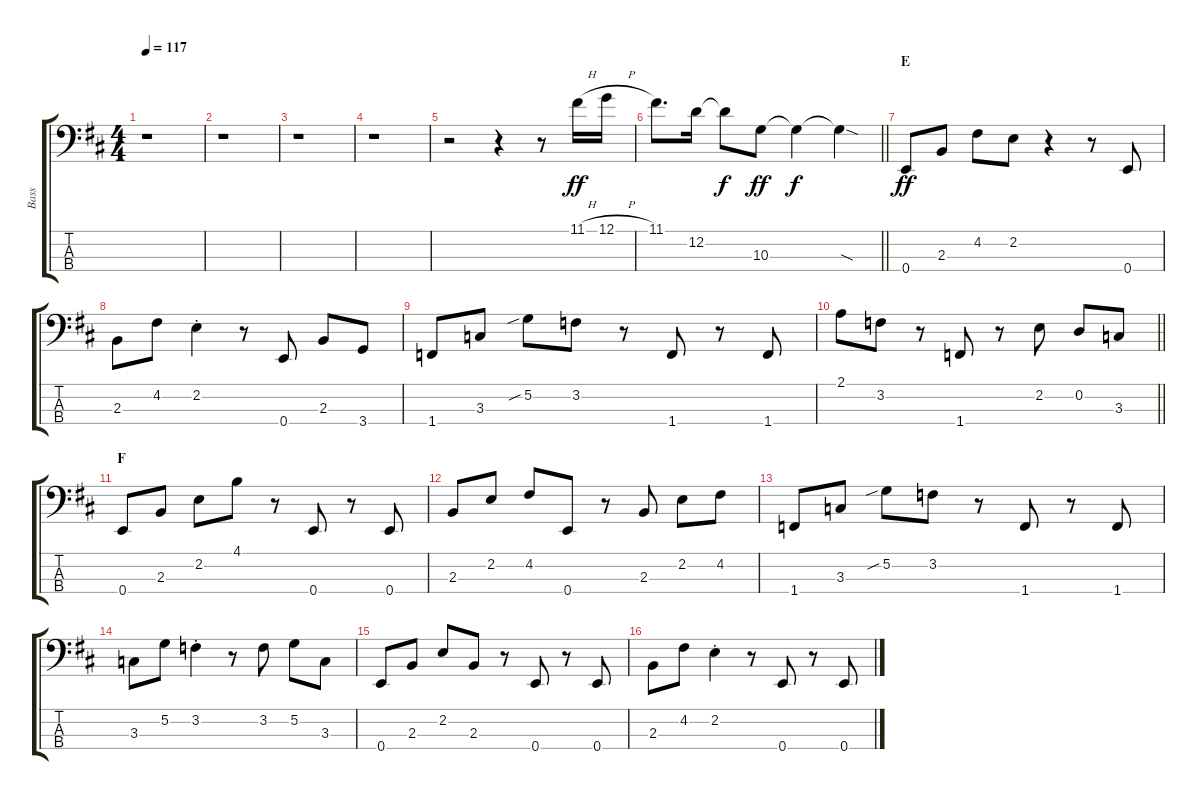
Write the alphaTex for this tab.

\track ("Bass" "Bass") {instrument electricbasspick}
\staff {score tabs}
\tuning (G2 D2 A1 E1) {hide}
\ts (4 4)
\tempo 117
\clef f4
\ks d
r.1{dy ff} |
r.1 |
r.1 |
r.1 |
r.2 r.4 r.8 11.1{h}.16 12.1{h}.16 |
\barLineRight lightlight
11.1.8{d} 12.2.16 12.2{t}.8{dy f} 10.3.8{dy ff} 10.3{t}.4{dy f} 10.3{sod t}.4 |
\section ("" "E")
0.4.8{dy ff} 2.3.8 4.2.8 2.2.8 r.4 r.8 0.4.8 |
2.3.8 4.2.8 2.2{st}.4 r.8 0.4.8 2.3.8 3.4.8 |
1.4.8 3.3.8 5.2{sib}.8 3.2.8 r.8 1.4.8 r.8 1.4.8 |
\barLineRight lightlight
2.1.8 3.2.8 r.8 1.4.8 r.8 2.2.8 0.2.8 3.3.8 |
\section ("" "F")
0.4.8 2.3.8 2.2.8 4.1.8 r.8 0.4.8 r.8 0.4.8 |
2.3.8 2.2.8 4.2.8 0.4.8 r.8 2.3.8 2.2.8 4.2.8 |
1.4.8 3.3.8 5.2{sib}.8 3.2.8 r.8 1.4.8 r.8 1.4.8 |
3.3.8 5.2.8 3.2{st}.4 r.8 3.2.8 5.2.8 3.3.8 |
0.4.8 2.3.8 2.2.8 2.3.8 r.8 0.4.8 r.8 0.4.8 |
2.3.8 4.2.8 2.2{st}.4 r.8 0.4.8 r.8 0.4.8
